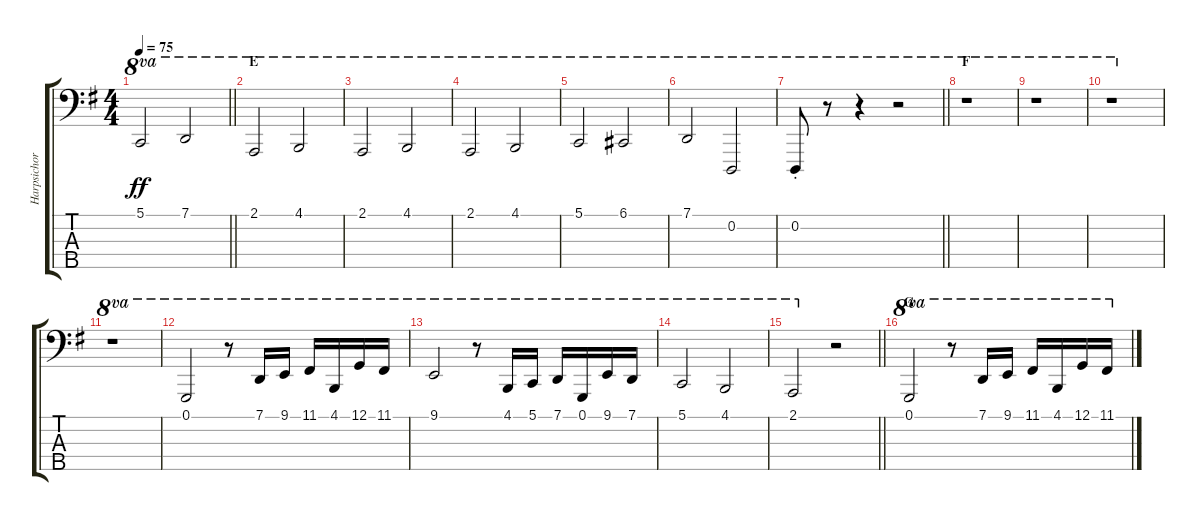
\track ("Harpsichord (Left Hand)" "Harpsichor") {instrument harpsichord}
\staff {score tabs}
\tuning (G2 D2 A1 E1 B0) {hide}
\ts (4 4)
\tempo 75
\clef f4
\barLineRight lightlight
\ks g
5.1.2{ot 8va dy ff} 7.1.2{ot 8va} |
\section ("" "E")
2.1.2{ot 8va} 4.1.2{ot 8va} |
2.1.2{ot 8va} 4.1.2{ot 8va} |
2.1.2{ot 8va} 4.1.2{ot 8va} |
5.1.2{ot 8va} 6.1.2{ot 8va} |
7.1.2{ot 8va} 0.2.2{ot 8va} |
\barLineRight lightlight
0.2{st}.8{ot 8va} r.8{ot 8va} r.4{ot 8va} r.2{ot 8va} |
\section ("" "F")
r.1{ot 8va} |
r.1{ot 8va} |
r.1{ot 8va} |
r.1{ot 8va} |
0.1.2{ot 8va} r.8{ot 8va} 7.1.16{ot 8va} 9.1.16{ot 8va} 11.1.16{ot 8va} 4.1.16{ot 8va} 12.1.16{ot 8va} 11.1.16{ot 8va} |
9.1.2{ot 8va} r.8{ot 8va} 4.1.16{ot 8va} 5.1.16{ot 8va} 7.1.16{ot 8va} 0.1.16{ot 8va} 9.1.16{ot 8va} 7.1.16{ot 8va} |
5.1.2{ot 8va} 4.1.2{ot 8va} |
\barLineRight lightlight
2.1.2{ot 8va} r.2 |
\section ("" "G")
0.1.2{ot 8va} r.8{ot 8va} 7.1.16{ot 8va} 9.1.16{ot 8va} 11.1.16{ot 8va} 4.1.16{ot 8va} 12.1.16{ot 8va} 11.1.16{ot 8va}
